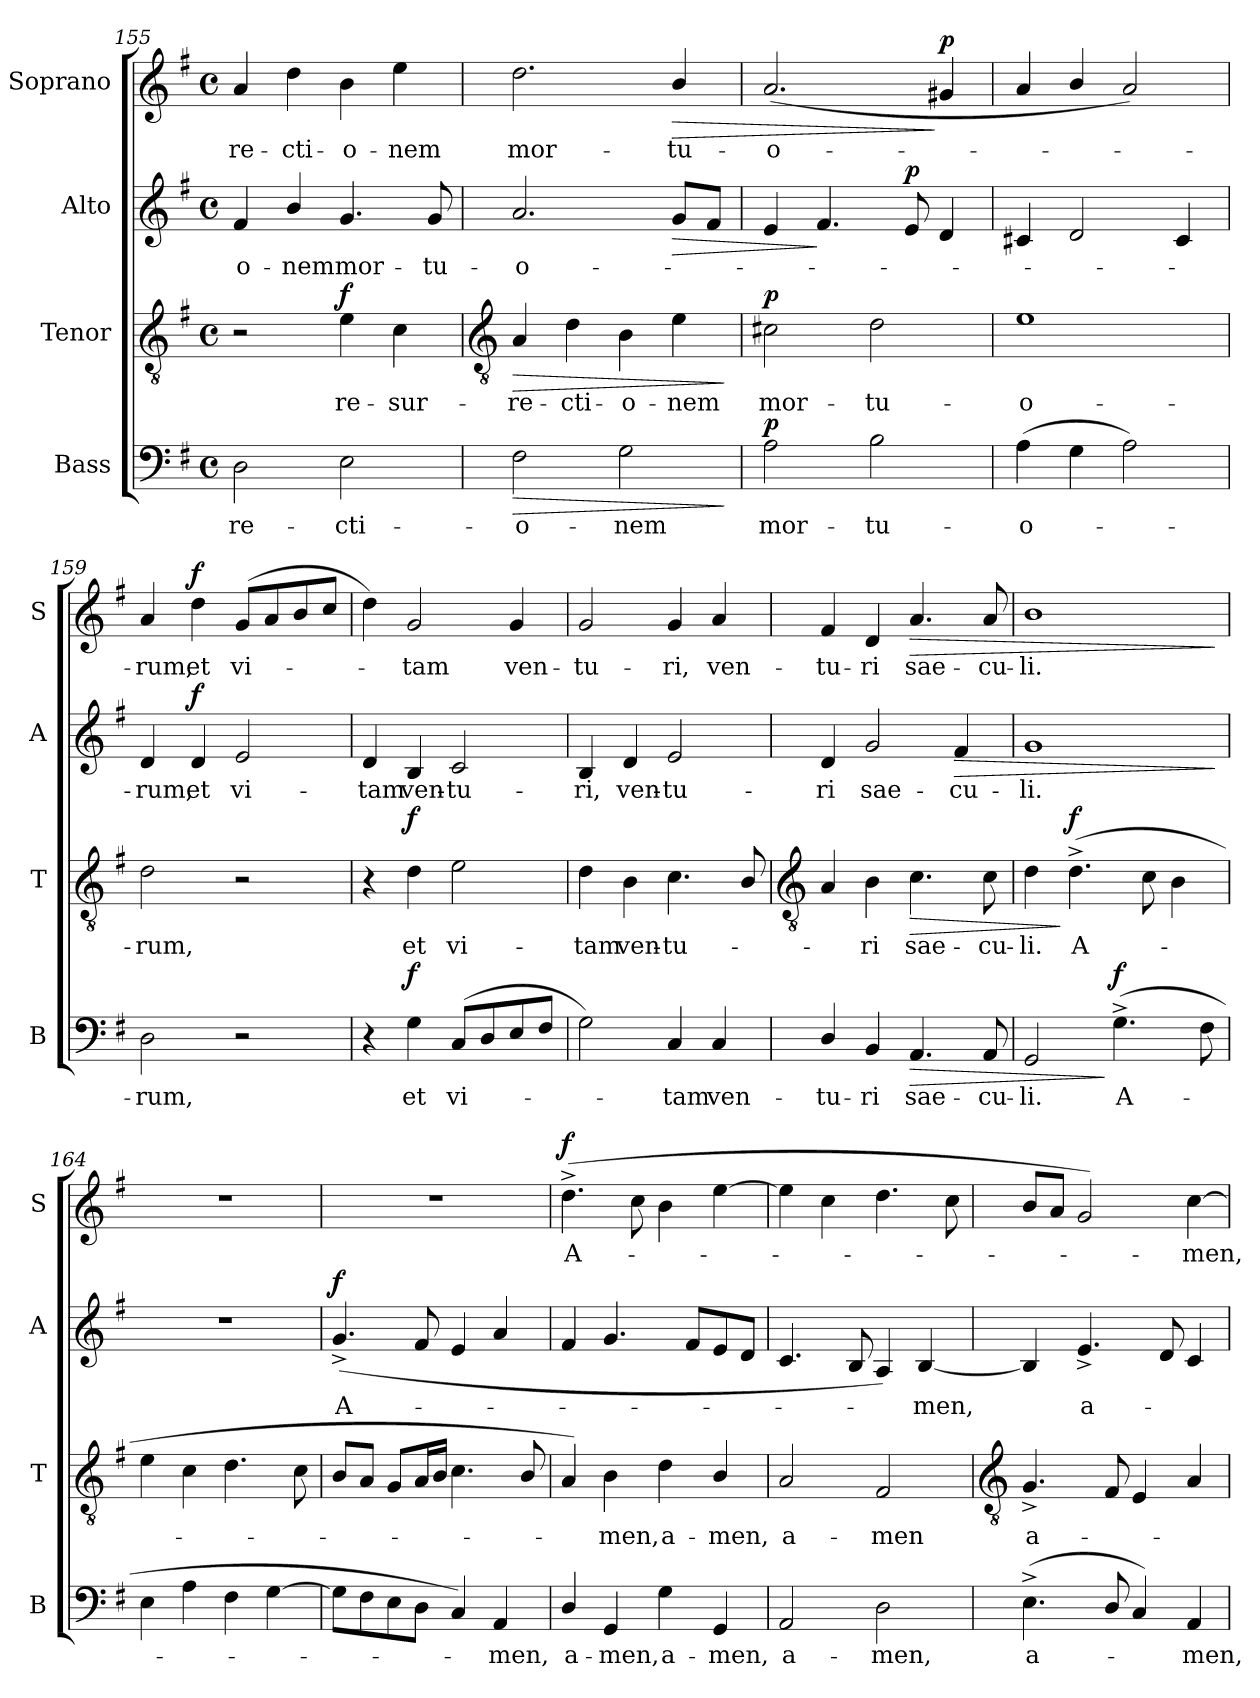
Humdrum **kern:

**kern	**text	**dynam	**kern	**text	**dynam	**kern	**text	**dynam	**kern	**text	**dynam
*part4	*part4	*part4	*part3	*part3	*part3	*part2	*part2	*part2	*part1	*part1	*part1
*staff4	*staff4	*staff4	*staff3	*staff3	*staff3	*staff2	*staff2	*staff2	*staff1	*staff1	*staff1
*I"Bass	*	*	*I"Tenor	*	*	*I"Alto	*	*	*I"Soprano	*	*
*I'B	*	*	*I'T	*	*	*I'A	*	*	*I'S	*	*
*clefF4	*	*	*clefGv2	*	*	*clefG2	*	*	*clefG2	*	*
*k[f#]	*	*	*k[f#]	*	*	*k[f#]	*	*	*k[f#]	*	*
*G:	*	*	*G:	*	*	*G:	*	*	*G:	*	*
*M4/4	*	*	*M4/4	*	*	*M4/4	*	*	*M4/4	*	*
*met(c)	*	*	*met(c)	*	*	*met(c)	*	*	*met(c)	*	*
=155	=155	=155	=155	=155	=155	=155	=155	=155	=155	=155	=155
!	!LO:LY:b	!	!	!	!	!	!LO:LY:b	!	!	!LO:LY:b	!
2D	-re-	.	2r	.	.	4f#	-o-	.	4a	-re-	.
!	!	!	!	!	!	!	!LO:LY:b	!	!	!LO:LY:b	!
.	.	.	.	.	.	4b/	-nem	.	4dd	-cti-	.
!	!LO:LY:b	!	!	!LO:LY:b	!LO:DY:b	!	!LO:LY:b	!	!	!LO:LY:b	!
2E\	-cti-	.	4e	re-	f	4.g	mor-	.	4b	-o-	.
!	!	!	!	!LO:LY:b	!	!	!	!	!	!LO:LY:b	!
.	.	.	4c\	-sur-	.	.	.	.	4ee	-nem	.
!	!	!	!	!	!	!	!LO:LY:b	!	!	!	!
.	.	.	.	.	.	8g	-tu-	.	.	.	.
!!LO:LB:g=z
=156	=156	=156	=156	=156	=156	=156	=156	=156	=156	=156	=156
*	*	*	*clefGv2	*	*	*	*	*	*	*	*
!	!LO:LY:b	!LO:HP:b	!	!LO:LY:b	!LO:HP:b	!	!LO:LY:b	!	!	!LO:LY:b	!
2F#	-o-	>	4A	-re-	>	2.a	-o-	.	2.dd	mor-	.
!	!	!	!	!LO:LY:b	!	!	!	!	!	!	!
.	.	.	4d	-cti-	.	.	.	.	.	.	.
!	!LO:LY:b	!	!	!LO:LY:b	!	!	!	!	!	!	!
2G	-nem	.	4B	-o-	.	.	.	.	.	.	.
!	!	!	!	!LO:LY:b	!	!	!	!LO:HP:b	!	!LO:LY:b	!LO:HP:b
.	.	.	4e	-nem	.	8gL	.	>	4b/	-tu-	>
.	.	.	.	.	.	8f#J	.	.	.	.	.
.	.	]	.	.	]	.	.	.	.	.	.
=157	=157	=157	=157	=157	=157	=157	=157	=157	=157	=157	=157
!	!LO:LY:b	!LO:DY:b	!	!LO:LY:b	!LO:DY:b	!	!	!	!	!LO:LY:b	!
2A	mor-	p	2c#X	mor-	p	4e	.	.	(<2.a	-o-	.
.	.	.	.	.	.	4.f#	.	]	.	.	.
!	!LO:LY:b	!	!	!LO:LY:b	!	!	!	!	!	!	!
2B	-tu-	.	2d	-tu-	.	.	.	.	.	.	.
!	!	!	!	!	!	!	!	!LO:DY:b	!	!	!
.	.	.	.	.	.	8e	.	p	.	.	.
!	!	!	!	!	!	!	!	!	!	!	!LO:DY:n=1:b
.	.	.	.	.	.	4d	.	.	4g#X	.	] p
=158	=158	=158	=158	=158	=158	=158	=158	=158	=158	=158	=158
!	!LO:LY:b	!	!	!LO:LY:b	!	!	!	!	!	!	!
(>4A	-o-	.	1e	-o-	.	4c#X	.	.	4a	.	.
4G	.	.	.	.	.	2d	.	.	4b/	.	.
2A)	.	.	.	.	.	.	.	.	2a)	.	.
.	.	.	.	.	.	4c#	.	.	.	.	.
=159	=159	=159	=159	=159	=159	=159	=159	=159	=159	=159	=159
!	!LO:LY:b	!	!	!LO:LY:b	!	!	!LO:LY:b	!	!	!LO:LY:b	!
2D	rum,	.	2d	-rum,	.	4d	rum,	.	4a	rum,	.
!	!	!	!	!	!	!	!LO:LY:b	!LO:DY:b	!	!LO:LY:b	!LO:DY:b
.	.	.	.	.	.	4d	et	f	4dd	et	f
!	!	!	!	!	!	!	!LO:LY:b	!	!	!LO:LY:b	!
2r	.	.	2r	.	.	2e	vi-	.	(<8gL	vi-	.
.	.	.	.	.	.	.	.	.	8a	.	.
.	.	.	.	.	.	.	.	.	8b	.	.
.	.	.	.	.	.	.	.	.	8ccJ	.	.
=160	=160	=160	=160	=160	=160	=160	=160	=160	=160	=160	=160
!	!	!	!	!	!	!	!LO:LY:b	!	!	!	!
4r	.	.	4r	.	.	4d	-tam	.	4dd)	.	.
!	!LO:LY:b	!LO:DY:b	!	!LO:LY:b	!LO:DY:b	!	!LO:LY:b	!	!	!LO:LY:b	!
4G	et	f	4d	et	f	4B	ven-	.	2g	tam	.
!	!LO:LY:b	!	!	!LO:LY:b	!	!	!LO:LY:b	!	!	!	!
(<8C/L	vi-	.	2e	vi-	.	2c	-tu-	.	.	.	.
8D/	.	.	.	.	.	.	.	.	.	.	.
!	!	!	!	!	!	!	!	!	!	!LO:LY:b	!
8E/	.	.	.	.	.	.	.	.	4g	ven-	.
8F#/J	.	.	.	.	.	.	.	.	.	.	.
=161	=161	=161	=161	=161	=161	=161	=161	=161	=161	=161	=161
!	!	!	!	!LO:LY:b	!	!	!LO:LY:b	!	!	!LO:LY:b	!
2G)	.	.	4d	-tam	.	4B	-ri,	.	2g	-tu-	.
!	!	!	!	!LO:LY:b	!	!	!LO:LY:b	!	!	!	!
.	.	.	4B	ven-	.	4d	ven-	.	.	.	.
!	!LO:LY:b	!	!	!LO:LY:b	!	!	!LO:LY:b	!	!	!LO:LY:b	!
4C	tam	.	4.c	-tu-	.	2e	-tu-	.	4g	-ri,	.
!	!LO:LY:b	!	!	!	!	!	!	!	!	!LO:LY:b	!
4C	ven-	.	.	.	.	.	.	.	4a	ven-	.
.	.	.	8B/	.	.	.	.	.	.	.	.
!!LO:LB:g=z
=162	=162	=162	=162	=162	=162	=162	=162	=162	=162	=162	=162
*	*	*	*clefGv2	*	*	*	*	*	*	*	*
!	!LO:LY:b	!	!	!	!	!	!LO:LY:b	!	!	!LO:LY:b	!
4D/	-tu-	.	4A	.	.	4d	-ri	.	4f#	-tu-	.
!	!LO:LY:b	!	!	!LO:LY:b	!	!	!LO:LY:b	!	!	!LO:LY:b	!
4BB	-ri	.	4B	ri	.	2g	sae-	.	4d	-ri	.
!	!LO:LY:b	!LO:HP:b	!	!LO:LY:b	!LO:HP:b	!	!	!	!	!LO:LY:b	!LO:HP:b
4.AA	sae-	>	4.c	sae-	>	.	.	.	4.a	sae-	>
!	!	!	!	!	!	!	!LO:LY:b	!LO:HP:b	!	!	!
.	.	.	.	.	.	4f#	-cu-	>	.	.	.
!	!LO:LY:b	!	!	!LO:LY:b	!	!	!	!	!	!LO:LY:b	!
8AA	-cu-	.	8c	-cu-	.	.	.	.	8a	-cu-	.
=163	=163	=163	=163	=163	=163	=163	=163	=163	=163	=163	=163
!	!LO:LY:b	!	!	!LO:LY:b	!	!	!LO:LY:b	!	!	!LO:LY:b	!
2GG	-li.	.	4d	-li.	.	1g	-li.	.	1b	-li.	.
!	!	!	!	!LO:LY:b	!LO:DY:n=1:b	!	!	!	!	!	!
.	.	.	(>4.d^	A-	] f	.	.	.	.	.	.
!	!LO:LY:b	!LO:DY:n=1:b	!	!	!	!	!	!	!	!	!
(>4.G^	A-	] f	.	.	.	.	.	.	.	.	.
.	.	.	8c	.	.	.	.	.	.	.	.
.	.	.	4B	.	.	.	.	.	.	.	.
8F#	.	.	.	.	.	.	.	.	.	.	.
.	.	.	.	.	.	.	.	]	.	.	]
=164	=164	=164	=164	=164	=164	=164	=164	=164	=164	=164	=164
4E	.	.	4e	.	.	1r	.	.	1r	.	.
4A	.	.	4c	.	.	.	.	.	.	.	.
4F#	.	.	4.d	.	.	.	.	.	.	.	.
[4G	.	.	.	.	.	.	.	.	.	.	.
.	.	.	8c	.	.	.	.	.	.	.	.
=165	=165	=165	=165	=165	=165	=165	=165	=165	=165	=165	=165
!	!	!	!	!	!	!	!LO:LY:b	!LO:DY:b	!	!	!
8GL]	.	.	8BL	.	.	(<4.g^	A-	f	1r	.	.
8F#	.	.	8AJ	.	.	.	.	.	.	.	.
8E	.	.	8GL	.	.	.	.	.	.	.	.
8DJ	.	.	16AL	.	.	8f#	.	.	.	.	.
.	.	.	16BJJ	.	.	.	.	.	.	.	.
4C)	.	.	4.c	.	.	4e	.	.	.	.	.
!	!LO:LY:b	!	!	!	!	!	!	!	!	!	!
4AA	men,	.	.	.	.	4a	.	.	.	.	.
.	.	.	8B/	.	.	.	.	.	.	.	.
=166	=166	=166	=166	=166	=166	=166	=166	=166	=166	=166	=166
!	!LO:LY:b	!	!	!	!	!	!	!	!	!LO:LY:b	!LO:DY:b
4D/	a-	.	4A)	.	.	4f#	.	.	(<4.dd^	A-	f
!	!LO:LY:b	!	!	!LO:LY:b	!	!	!	!	!	!	!
4GG	-men,	.	4B	men,	.	4.g	.	.	.	.	.
.	.	.	.	.	.	.	.	.	8cc	.	.
!	!LO:LY:b	!	!	!LO:LY:b	!	!	!	!	!	!	!
4G	a-	.	4d	a-	.	.	.	.	4b	.	.
.	.	.	.	.	.	8f#L	.	.	.	.	.
!	!LO:LY:b	!	!	!LO:LY:b	!	!	!	!	!	!	!
4GG	-men,	.	4B/	-men,	.	8e	.	.	[4ee	.	.
.	.	.	.	.	.	8dJ	.	.	.	.	.
=167	=167	=167	=167	=167	=167	=167	=167	=167	=167	=167	=167
!	!LO:LY:b	!	!	!LO:LY:b	!	!	!	!	!	!	!
2AA	a-	.	2A	a-	.	4.c	.	.	4ee]	.	.
.	.	.	.	.	.	.	.	.	4cc	.	.
.	.	.	.	.	.	8B	.	.	.	.	.
!	!LO:LY:b	!	!	!LO:LY:b	!	!	!	!	!	!	!
2D	-men,	.	2F#	-men	.	4A)	.	.	4.dd	.	.
!	!	!	!	!	!	!	!LO:LY:b	!	!	!	!
.	.	.	.	.	.	[4B	men,	.	.	.	.
.	.	.	.	.	.	.	.	.	8cc	.	.
!!LO:LB:g=z
=168	=168	=168	=168	=168	=168	=168	=168	=168	=168	=168	=168
*	*	*	*clefGv2	*	*	*	*	*	*	*	*
!	!LO:LY:b	!	!	!LO:LY:b	!	!	!	!	!	!	!
(<4.E^	a-	.	4.G^	a-	.	4B]	.	.	8bL	.	.
.	.	.	.	.	.	.	.	.	8aJ	.	.
!	!	!	!	!	!	!	!LO:LY:b	!	!	!	!
.	.	.	.	.	.	4.e^	a-	.	2g)	.	.
8D/	.	.	8F#	.	.	.	.	.	.	.	.
4C)	.	.	4E	.	.	.	.	.	.	.	.
.	.	.	.	.	.	8d	.	.	.	.	.
!	!LO:LY:b	!	!	!	!	!	!	!	!	!LO:LY:b	!
4AA	men,	.	4A	.	.	4c	.	.	[4cc	men,	.
=	=	=	=	=	=	=	=	=	=	=	=
*-	*-	*-	*-	*-	*-	*-	*-	*-	*-	*-	*-
